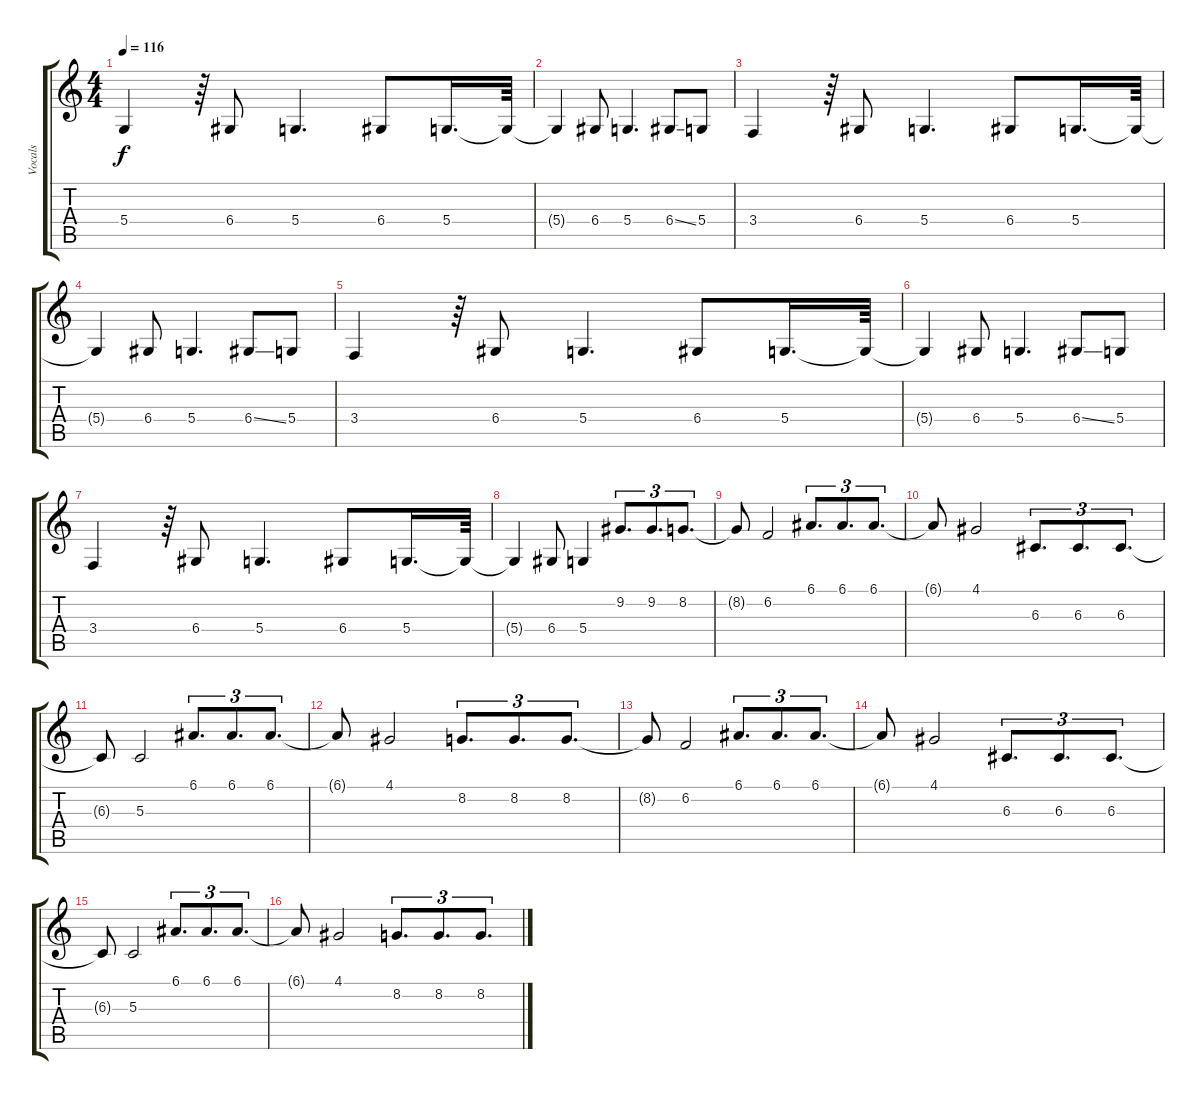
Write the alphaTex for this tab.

\track ("Vocals" "Vocals") {instrument lead2sawtooth}
\staff {score tabs}
\tuning (E4 B3 G3 D3 A2 E2) {hide}
\ts (4 4)
\tempo 116
\clef g2
\ks c
5.4{t}.4{dy f} r.64 6.4.8 5.4.4{d} 6.4.8 5.4.16{d} 5.4{t}.64 |
5.4{t}.4 6.4.8 5.4.4{d} 6.4{ss}.8 5.4.8 |
3.4.4 r.64 6.4.8 5.4.4{d} 6.4.8 5.4.16{d} 5.4{t}.64 |
5.4{t}.4 6.4.8 5.4.4{d} 6.4{ss}.8 5.4.8 |
3.4.4 r.64 6.4.8 5.4.4{d} 6.4.8 5.4.16{d} 5.4{t}.64 |
5.4{t}.4 6.4.8 5.4.4{d} 6.4{ss}.8 5.4.8 |
3.4.4 r.64 6.4.8 5.4.4{d} 6.4.8 5.4.16{d} 5.4{t}.64 |
5.4{t}.4 6.4.8 5.4.4 9.2.8{d tu (3 2)} 9.2.8{d tu (3 2)} 8.2.8{d tu (3 2)} |
8.2{t}.8 6.2.2 6.1.8{d tu (3 2)} 6.1.8{d tu (3 2)} 6.1.8{d tu (3 2)} |
6.1{t}.8 4.1.2 6.3.8{d tu (3 2)} 6.3.8{d tu (3 2)} 6.3.8{d tu (3 2)} |
6.3{t}.8 5.3.2 6.1.8{d tu (3 2)} 6.1.8{d tu (3 2)} 6.1.8{d tu (3 2)} |
6.1{t}.8 4.1.2 8.2.8{d tu (3 2)} 8.2.8{d tu (3 2)} 8.2.8{d tu (3 2)} |
8.2{t}.8 6.2.2 6.1.8{d tu (3 2)} 6.1.8{d tu (3 2)} 6.1.8{d tu (3 2)} |
6.1{t}.8 4.1.2 6.3.8{d tu (3 2)} 6.3.8{d tu (3 2)} 6.3.8{d tu (3 2)} |
6.3{t}.8 5.3.2 6.1.8{d tu (3 2)} 6.1.8{d tu (3 2)} 6.1.8{d tu (3 2)} |
6.1{t}.8 4.1.2 8.2.8{d tu (3 2)} 8.2.8{d tu (3 2)} 8.2.8{d tu (3 2)}
